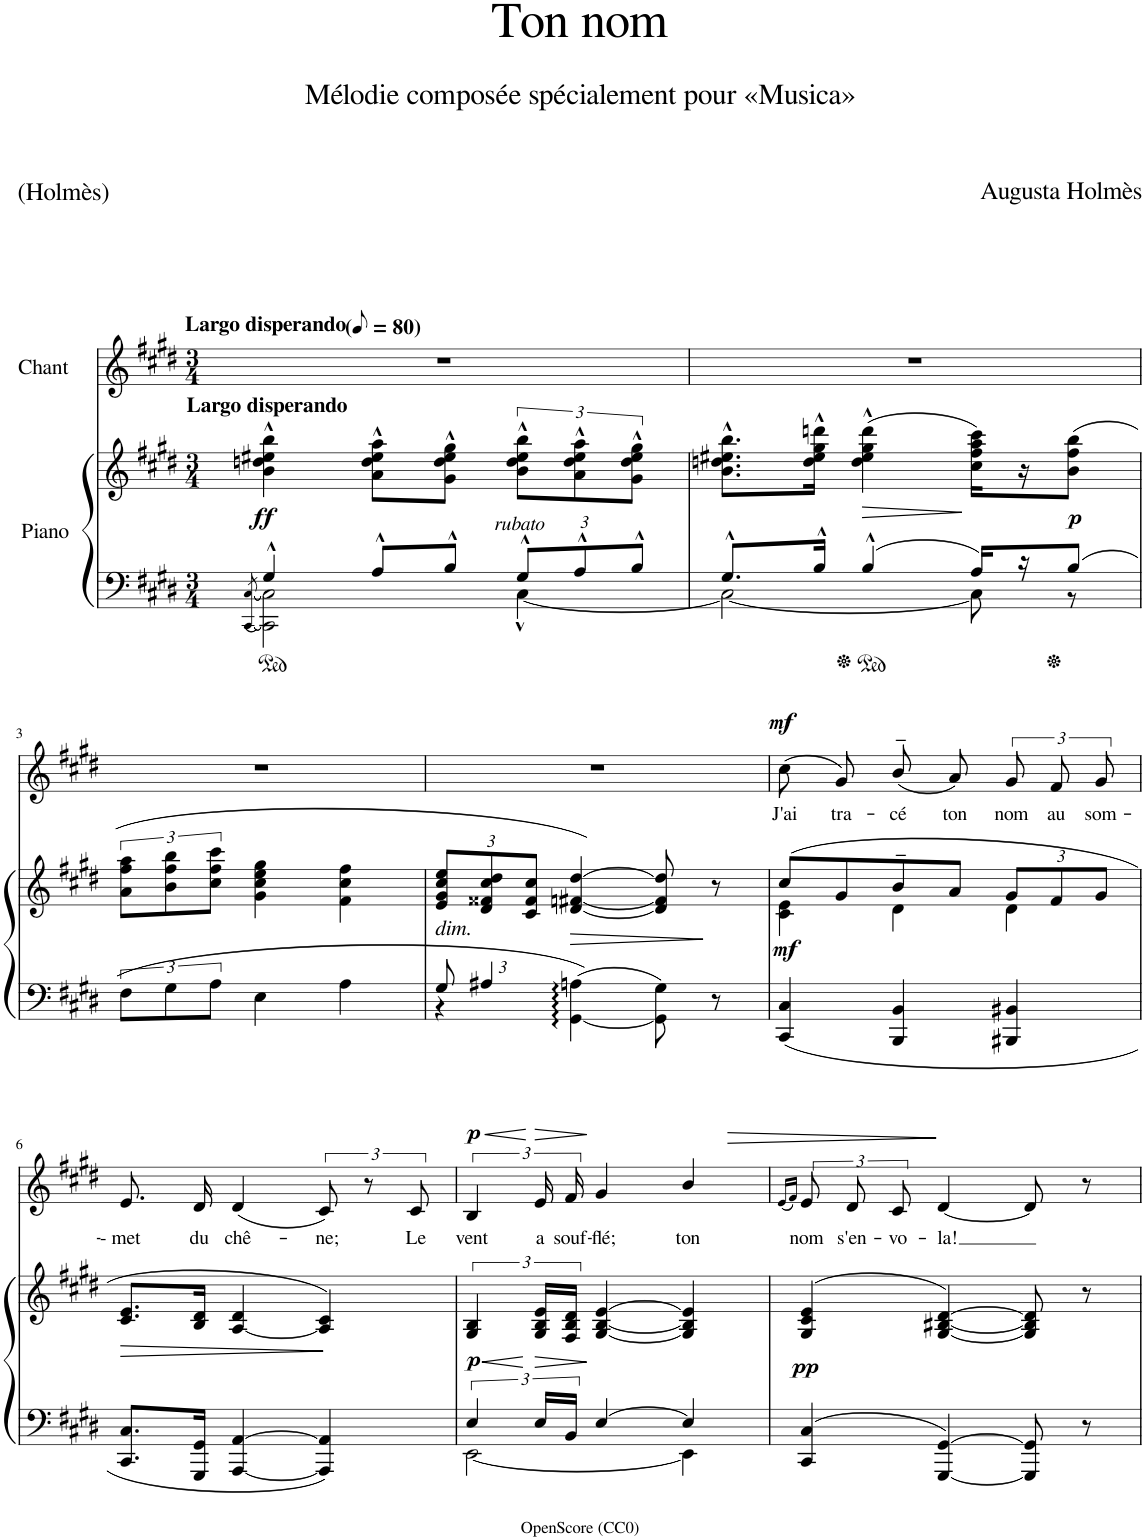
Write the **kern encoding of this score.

**kern	**kern	**dynam	**kern	**text	**dynam
*part2	*part2	*part2	*part1	*part1	*part1
*staff3	*staff2	*staff2/3	*staff1	*staff1	*staff1
*I"Piano	*	*	*I"Chant	*	*
*I'Pno	*	*	*	*	*
*clefF4	*clefG2	*	*clefG2	*	*
*k[f#c#g#d#]	*k[f#c#g#d#]	*	*k[f#c#g#d#]	*	*
*M3/4	*M3/4	*	*M3/4	*	*
*MM40	*MM40	*	*MM40	*	*
=1	=1	=1	=1	=1	=1
*^	*	*	*	*	*
.	[<8qCC#/ [<8qC#/	.	.	.	.	.
!	!	!	!	!LO:TX:a:B:t=Largo disperando	!	!
!	!	!	!	!LO:TX:b:B:t=Largo disperando	!	!
!	!	!	!LO:DY:b	!	!	!
4G#^^/	2CC#\] 2C#\]	4b\^^ 4ddn\^^ 4ee#X\^^ 4bb\^^	ff	2.r	.	.
8A^^/L	.	8a\^^ 8dd\^^ 8ee#\^^ 8aa\^^L	.	.	.	.
8B^^/J	.	8g#\^^ 8dd\^^ 8ee#\^^ 8gg#\^^J	.	.	.	.
*Xbrackettup	*	*	*	*	*	*
!	!	!LO:TX:b:i:t=rubato	!	!	!	!
12G#^^/L	[4C#^^\	12b\^^ 12dd\^^ 12ee#\^^ 12bb\^^L	.	.	.	.
12A^^/	.	12a\^^ 12dd\^^ 12ee#\^^ 12aa\^^	.	.	.	.
12B^^/J	.	12g#\^^ 12dd\^^ 12ee#\^^ 12gg#\^^J	.	.	.	.
=2	=2	=2	=2	=2	=2	=2
8.G#^^/L	2C#\_	8.b\^^ 8.ddn\^^ 8.ee#X\^^ 8.bb\^^L	.	2.r	.	.
16B^^/Jk	.	16dd\^^ 16ee#\^^ 16gg#\^^ 16dddn\^^Jk	.	.	.	.
!	!	!	!LO:HP:b	!	!	!
4B^^/	.	(4dd\^^ 4ee#\^^ 4gg#\^^ 4ddd\^^	>	.	.	.
16A/LL	8C#\]	16cc#\ 16ff#\ 16aa\ 16ccc#\LL)	]	.	.	.
16r	.	16r	.	.	.	.
!	!	!	!LO:DY:b	!	!	!
8B/J	8r	(8b\ 8ff#\ 8bb\J	p	.	.	.
*v	*v	*	*	*	*	*
!!LO:LB:g=z
=3	=3	=3	=3	=3	=3
*brackettup	*	*	*	*	*
12F#\L	12a\ 12ff#\ 12aa\L	.	2.r	.	.
12G#\	12b\ 12ff#\ 12bb\	.	.	.	.
12A\J	12cc#\ 12ff#\ 12ccc#\J	.	.	.	.
4E\	4g#\ 4cc#\ 4ee\ 4gg#\	.	.	.	.
4A\	4f#\ 4cc#\ 4ff#\	.	.	.	.
=4	=4	=4	=4	=4	=4
*Xbrackettup	*Xbrackettup	*	*	*	*
*^	*	*	*	*	*
!	!	!LO:TX:b:i:t=dim.	!	!	!	!
12G#/	4r	12e/ 12g#/ 12cc#/ 12ee/L	.	2.r	.	.
6A#X/	.	12d#/ 12f##X/ 12cc#/ 12dd#/	.	.	.	.
.	.	12c#/ 12f##/ 12cc#/J	.	.	.	.
!	!	!	!LO:HP:b	!	!	!
[<4GG#\ 4An\	2ryy	[4d#/ [4f#X/ [4dd#/)	>	.	.	.
8GG#\] 8G#\	.	8d#/] 8f#/] 8dd#/]	.	.	.	.
8r	.	8r	]	.	.	.
*v	*v	*	*	*	*	*
=5	=5	=5	=5	=5	=5
*	*^	*	*	*	*
!	!	!	!LO:DY:b	!	!LO:LY:b	!LO:DY:a
4CC#/ 4C#/	(8cc#/L	4c#\ 4e\	mf	(8cc#\	J'ai	mf
!	!	!	!	!	!LO:LY:b	!
.	8g#/	.	.	8g#/)	tra-	.
!	!	!	!	!	!LO:LY:b	!
4BBB/ 4BB/	8b~/	4d#\	.	(8b~>/	-cé	.
!	!	!	!	!	!LO:LY:b	!
.	8a/J	.	.	8a/)	ton	.
!	!	!	!	!	!LO:LY:b	!
4BBB#X/ 4BB#X/	12g#/L	4d#\	.	12g#/	nom	.
!	!	!	!	!	!LO:LY:b	!
.	12f#/	.	.	12f#/	au	.
!	!	!	!	!	!LO:LY:b	!
.	12g#/J	.	.	12g#/	som-	.
*	*v	*v	*	*	*	*
!!LO:LB:g=z
=6	=6	=6	=6	=6	=6
!	!	!LO:HP:b	!	!LO:LY:b	!
8.CC#/ 8.C#/L	8.c#/ 8.e/L	>	8.e/	-- met	.
!	!	!	!	!LO:LY:b	!
16GGG#/ 16GG#/Jk	16B/ 16d#/Jk	.	16d#/	du	.
!	!	!	!	!LO:LY:b	!
[4AAA/ [4AA/	[4A/ 4d#/	.	(4d#/	chê-	.
!	!	!	!	!LO:LY:b	!
4AAA/] 4AA/]	4A/] 4c#/)	]	12c#/)	-ne;	.
.	.	.	12r	.	.
!	!	!	!	!LO:LY:b	!
.	.	.	12c#/	Le	.
=7	=7	=7	=7	=7	=7
*brackettup	*brackettup	*	*	*	*
*^	*	*	*	*	*
!	!	!	!LO:HP:b	!	!LO:LY:b	!LO:HP:b
!	!	!	!LO:DY:n=1:b	!	!	!LO:DY:n=1:a
6E/	[2EE\	6G#/ 6B/	< p	6B/	vent	< p
!	!	!	!LO:HP:n=1:b	!	!LO:LY:b	!LO:HP:n=1:b
24E/LL	.	24G#/ 24B/ 24e/LL	[ >	24e/	a	[ >
!	!	!	!	!	!LO:LY:b	!
24BB/JJ	.	24F#/ 24B/ 24d#/JJ	.	24f#/	souf-	.
!	!	!	!	!	!LO:LY:b	!
[4E/	.	[4G#/ [4B/ [4e/	]	4g#/	-flé;	]
!	!	!	!	!	!LO:LY:b	!LO:HP:b
4E/]	4EE\]	4G#/] 4B/] 4e/]	.	4b/	ton	>
*v	*v	*	*	*	*	*
=8	=8	=8	=8	=8	=8
.	.	.	(16qe/LL	.	.
.	.	.	16qf#/JJ)	.	.
!	!	!LO:DY:b	!	!LO:LY:b	!
4CC#/ 4C#/	(>4G#/ 4c#/ 4e/	pp	12e/	nom	.
!	!	!	!	!LO:LY:b	!
.	.	.	12d#/	s'en-	.
!	!	!	!	!LO:LY:b	!
.	.	.	12c#/	-vo-	.
!	!	!	!	!LO:LY:b	!
[4GGG#/ [4GG#/	[4G#/ [4B#X/ [4d#/)	.	[4d#/	-la!	]
8GGG#/] 8GG#/]	8G#/] 8B#/] 8d#/]	.	8d#/]	.	.
8r	8r	.	8r	.	.
=	=	=	=	=	=
*-	*-	*-	*-	*-	*-
